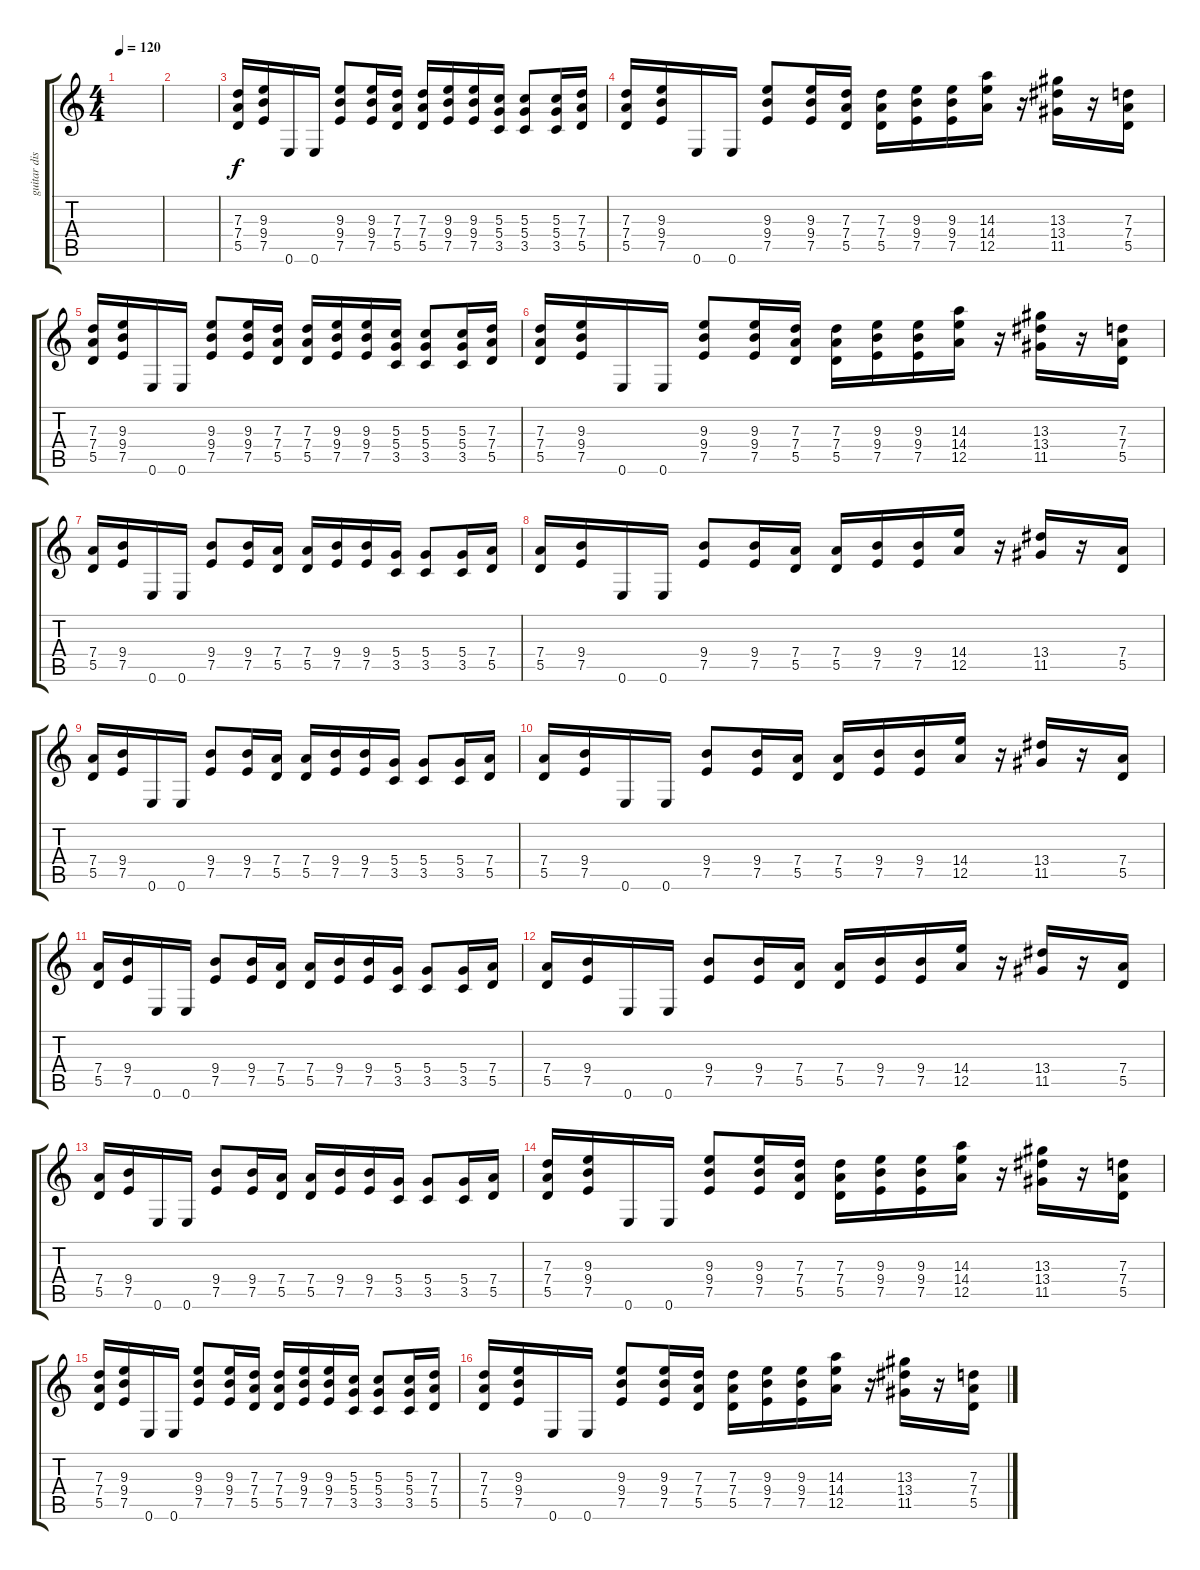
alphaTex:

\track ("guitar disto" "guitar dis") {instrument distortionguitar}
\staff {score tabs}
\tuning (E4 B3 G3 D3 A2 E2) {hide}
\ts (4 4)
\tempo 120
\clef g2
\ks c
|
|
(7.3 7.4 5.5).16 (9.3 9.4 7.5).16 0.6.16 0.6.16 (9.3 9.4 7.5).8 (9.3 9.4 7.5).16 (7.3 7.4 5.5).16 (7.3 7.4 5.5).16 (9.3 9.4 7.5).16 (9.3 9.4 7.5).16 (5.3 5.4 3.5).16 (5.3 5.4 3.5).8 (5.3 5.4 3.5).16 (7.3 7.4 5.5).16 |
(7.3 7.4 5.5).16 (9.3 9.4 7.5).16 0.6.16 0.6.16 (9.3 9.4 7.5).8 (9.3 9.4 7.5).16 (7.3 7.4 5.5).16 (7.3 7.4 5.5).16 (9.3 9.4 7.5).16 (9.3 9.4 7.5).16 (14.3 14.4 12.5).16 r.16 (13.3 13.4 11.5).16 r.16 (7.3 7.4 5.5).16 |
(7.3 7.4 5.5).16 (9.3 9.4 7.5).16 0.6.16 0.6.16 (9.3 9.4 7.5).8 (9.3 9.4 7.5).16 (7.3 7.4 5.5).16 (7.3 7.4 5.5).16 (9.3 9.4 7.5).16 (9.3 9.4 7.5).16 (5.3 5.4 3.5).16 (5.3 5.4 3.5).8 (5.3 5.4 3.5).16 (7.3 7.4 5.5).16 |
(7.3 7.4 5.5).16 (9.3 9.4 7.5).16 0.6.16 0.6.16 (9.3 9.4 7.5).8 (9.3 9.4 7.5).16 (7.3 7.4 5.5).16 (7.3 7.4 5.5).16 (9.3 9.4 7.5).16 (9.3 9.4 7.5).16 (14.3 14.4 12.5).16 r.16 (13.3 13.4 11.5).16 r.16 (7.3 7.4 5.5).16 |
(7.4 5.5).16 (9.4 7.5).16 0.6.16 0.6.16 (9.4 7.5).8 (9.4 7.5).16 (7.4 5.5).16 (7.4 5.5).16 (9.4 7.5).16 (9.4 7.5).16 (5.4 3.5).16 (5.4 3.5).8 (5.4 3.5).16 (7.4 5.5).16 |
(7.4 5.5).16 (9.4 7.5).16 0.6.16 0.6.16 (9.4 7.5).8 (9.4 7.5).16 (7.4 5.5).16 (7.4 5.5).16 (9.4 7.5).16 (9.4 7.5).16 (14.4 12.5).16 r.16 (13.4 11.5).16 r.16 (7.4 5.5).16 |
(7.4 5.5).16 (9.4 7.5).16 0.6.16 0.6.16 (9.4 7.5).8 (9.4 7.5).16 (7.4 5.5).16 (7.4 5.5).16 (9.4 7.5).16 (9.4 7.5).16 (5.4 3.5).16 (5.4 3.5).8 (5.4 3.5).16 (7.4 5.5).16 |
(7.4 5.5).16 (9.4 7.5).16 0.6.16 0.6.16 (9.4 7.5).8 (9.4 7.5).16 (7.4 5.5).16 (7.4 5.5).16 (9.4 7.5).16 (9.4 7.5).16 (14.4 12.5).16 r.16 (13.4 11.5).16 r.16 (7.4 5.5).16 |
(7.4 5.5).16 (9.4 7.5).16 0.6.16 0.6.16 (9.4 7.5).8 (9.4 7.5).16 (7.4 5.5).16 (7.4 5.5).16 (9.4 7.5).16 (9.4 7.5).16 (5.4 3.5).16 (5.4 3.5).8 (5.4 3.5).16 (7.4 5.5).16 |
(7.4 5.5).16 (9.4 7.5).16 0.6.16 0.6.16 (9.4 7.5).8 (9.4 7.5).16 (7.4 5.5).16 (7.4 5.5).16 (9.4 7.5).16 (9.4 7.5).16 (14.4 12.5).16 r.16 (13.4 11.5).16 r.16 (7.4 5.5).16 |
(7.4 5.5).16 (9.4 7.5).16 0.6.16 0.6.16 (9.4 7.5).8 (9.4 7.5).16 (7.4 5.5).16 (7.4 5.5).16 (9.4 7.5).16 (9.4 7.5).16 (5.4 3.5).16 (5.4 3.5).8 (5.4 3.5).16 (7.4 5.5).16 |
(7.3 7.4 5.5).16 (9.3 9.4 7.5).16 0.6.16 0.6.16 (9.3 9.4 7.5).8 (9.3 9.4 7.5).16 (7.3 7.4 5.5).16 (7.3 7.4 5.5).16 (9.3 9.4 7.5).16 (9.3 9.4 7.5).16 (14.3 14.4 12.5).16 r.16 (13.3 13.4 11.5).16 r.16 (7.3 7.4 5.5).16 |
(7.3 7.4 5.5).16 (9.3 9.4 7.5).16 0.6.16 0.6.16 (9.3 9.4 7.5).8 (9.3 9.4 7.5).16 (7.3 7.4 5.5).16 (7.3 7.4 5.5).16 (9.3 9.4 7.5).16 (9.3 9.4 7.5).16 (5.3 5.4 3.5).16 (5.3 5.4 3.5).8 (5.3 5.4 3.5).16 (7.3 7.4 5.5).16 |
(7.3 7.4 5.5).16 (9.3 9.4 7.5).16 0.6.16 0.6.16 (9.3 9.4 7.5).8 (9.3 9.4 7.5).16 (7.3 7.4 5.5).16 (7.3 7.4 5.5).16 (9.3 9.4 7.5).16 (9.3 9.4 7.5).16 (14.3 14.4 12.5).16 r.16 (13.3 13.4 11.5).16 r.16 (7.3 7.4 5.5).16
